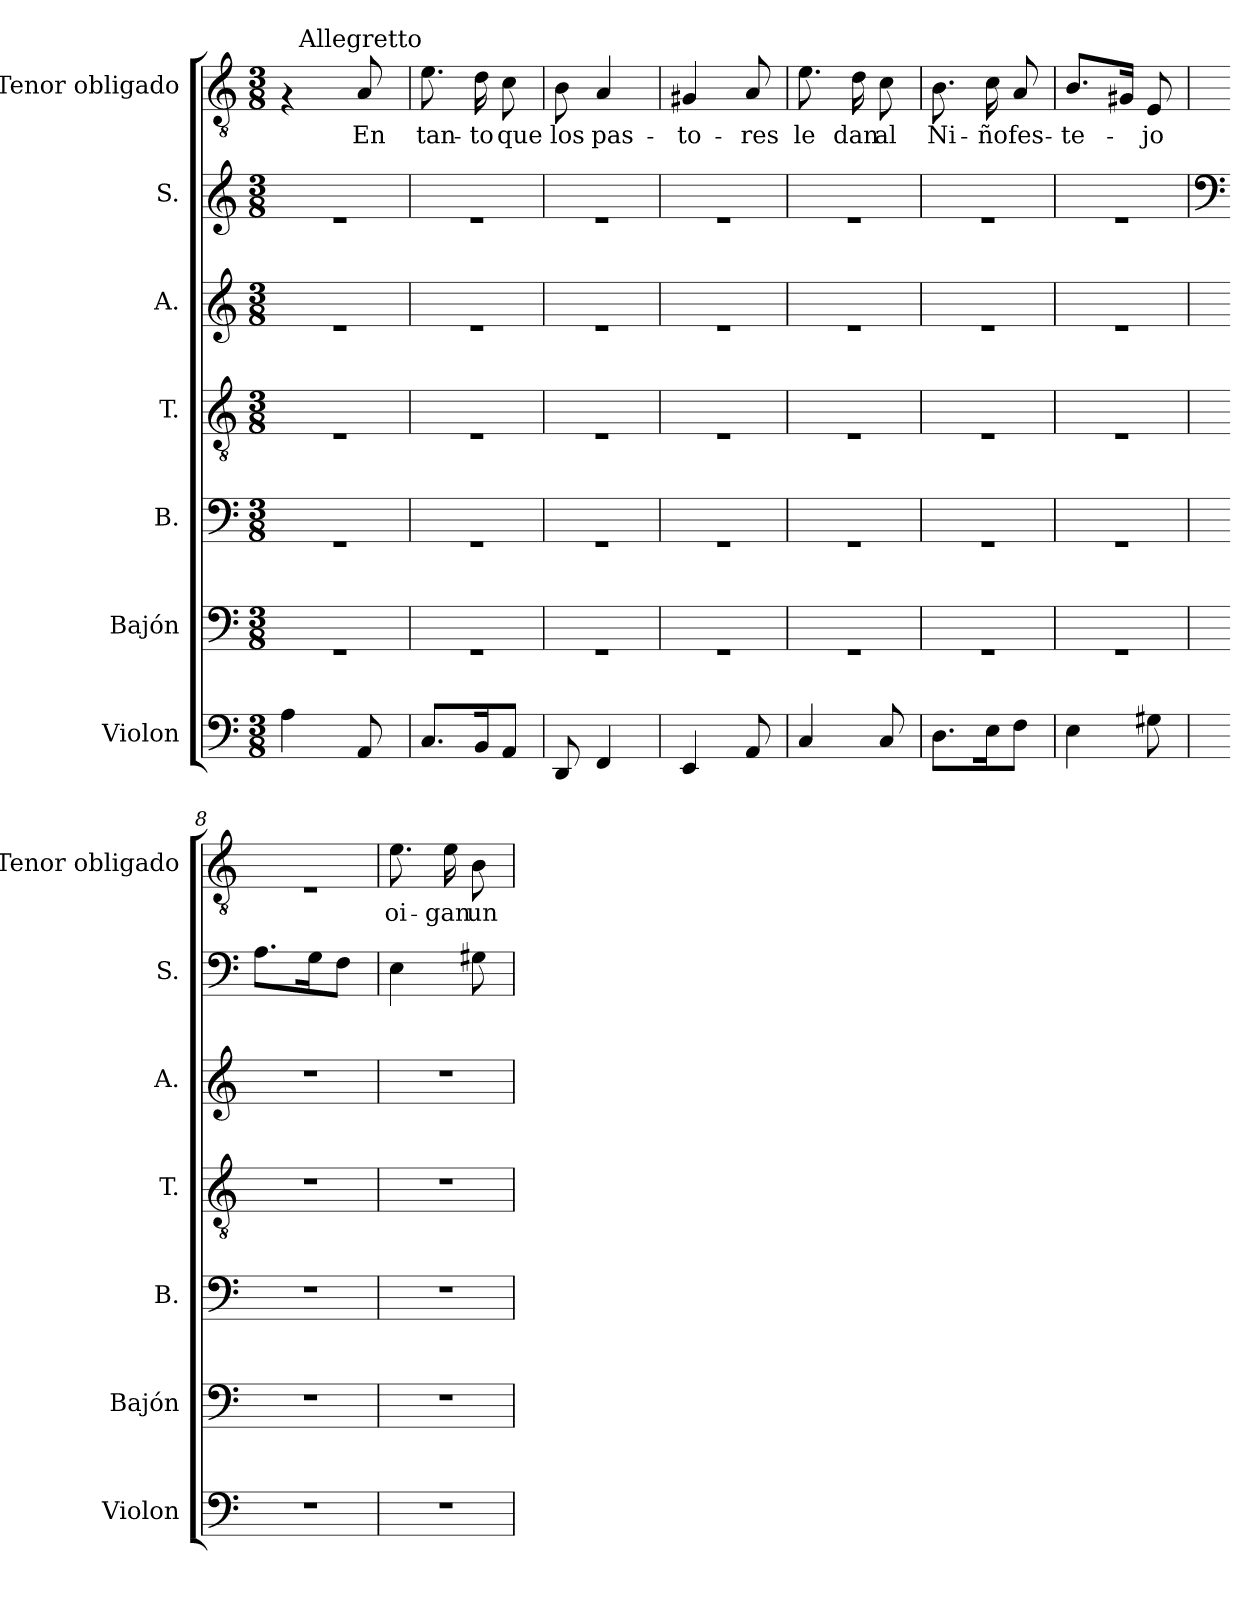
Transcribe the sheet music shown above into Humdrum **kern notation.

**kern	**kern	**kern	**kern	**kern	**kern	**kern	**text
*part7	*part6	*part5	*part4	*part3	*part2	*part1	*part1
*staff7	*staff6	*staff5	*staff4	*staff3	*staff2	*staff1	*staff1
*I"Violon	*I"Bajón	*I"B.	*I"T.	*I"A.	*I"S.	*I"Tenor obligado	*
*I'Violon	*I'Bajón	*I'B.	*I'T.	*I'A.	*I'S.	*I'Tenor obligado	*
!!LO:PB:g=z
*clefF4	*clefF4	*clefF4	*clefGv2	*clefG2	*clefG2	*clefGv2	*
*k[]	*k[]	*k[]	*k[]	*k[]	*k[]	*k[]	*
*C:	*C:	*C:	*C:	*C:	*C:	*C:	*
*M3/8	*M3/8	*M3/8	*M3/8	*M3/8	*M3/8	*M3/8	*
=1	=1	=1	=1	=1	=1	=1	=1
*	*	*	*	*	*	*^	*
4A\	4.rGG	4.rGG	4.rE	4.re	4.re	4rF	32ryy	.
!	!	!	!	!	!	!	!LO:TX:a:t=Allegretto	!
.	.	.	.	.	.	.	4ryy	.
!	!	!	!	!	!	!	!	!LO:LY:b
8AA/	.	.	.	.	.	8A/	.	En
.	.	.	.	.	.	.	16.ryy	.
=2	=2	=2	=2	=2	=2	=2	=2	=2
!	!	!	!	!	!	!	!	!LO:LY:b
*	*	*	*	*	*	*v	*v	*
8.C/L	4.rGG	4.rGG	4.rE	4.re	4.re	8.e\	tan-
!	!	!	!	!	!	!	!LO:LY:b
16BB/k	.	.	.	.	.	16d\	-to
!	!	!	!	!	!	!	!LO:LY:b
8AA/J	.	.	.	.	.	8c\	que
=3	=3	=3	=3	=3	=3	=3	=3
!	!	!	!	!	!	!	!LO:LY:b
8DD/	4.rGG	4.rGG	4.rE	4.re	4.re	8B\	los
!	!	!	!	!	!	!	!LO:LY:b
4FF/	.	.	.	.	.	4A/	pas-
=4	=4	=4	=4	=4	=4	=4	=4
!	!	!	!	!	!	!	!LO:LY:b
4EE/	4.rGG	4.rGG	4.rE	4.re	4.re	4G#X/	-to-
!	!	!	!	!	!	!	!LO:LY:b
8AA/	.	.	.	.	.	8A/	-res
=5	=5	=5	=5	=5	=5	=5	=5
!	!	!	!	!	!	!	!LO:LY:b
4C/	4.rGG	4.rGG	4.rE	4.re	4.re	8.e\	le
!	!	!	!	!	!	!	!LO:LY:b
.	.	.	.	.	.	16d\	dan
!	!	!	!	!	!	!	!LO:LY:b
8C/	.	.	.	.	.	8c\	al
=6	=6	=6	=6	=6	=6	=6	=6
!	!	!	!	!	!	!	!LO:LY:b
8.D\L	4.rGG	4.rGG	4.rE	4.re	4.re	8.B\	Ni-
!	!	!	!	!	!	!	!LO:LY:b
16E\k	.	.	.	.	.	16c\	-ño
!	!	!	!	!	!	!	!LO:LY:b
8F\J	.	.	.	.	.	8A/	fes-
=7	=7	=7	=7	=7	=7	=7	=7
!	!	!	!	!	!	!	!LO:LY:b
4E\	4.rGG	4.rGG	4.rE	4.re	4.re	8.B/L	-te-
.	.	.	.	.	.	16G#X/Jk	.
!	!	!	!	!	!	!	!LO:LY:b
8G#X\	.	.	.	.	.	8E/	-jo
!!LO:LB:g=z
=8	=8	=8	=8	=8	=8	=8	=8
*	*	*	*	*	*clefF4	*	*
4.r	4.r	4.r	4.r	4.r	8.A\L	4.rE	.
.	.	.	.	.	16G\k	.	.
.	.	.	.	.	8F\J	.	.
=9	=9	=9	=9	=9	=9	=9	=9
!	!	!	!	!	!	!	!LO:LY:b
4.r	4.r	4.r	4.r	4.r	4E\	8.e\	oi-
!	!	!	!	!	!	!	!LO:LY:b
.	.	.	.	.	.	16e\	-gan
!	!	!	!	!	!	!	!LO:LY:b
.	.	.	.	.	8G#X\	8B\	un
=	=	=	=	=	=	=	=
*-	*-	*-	*-	*-	*-	*-	*-
